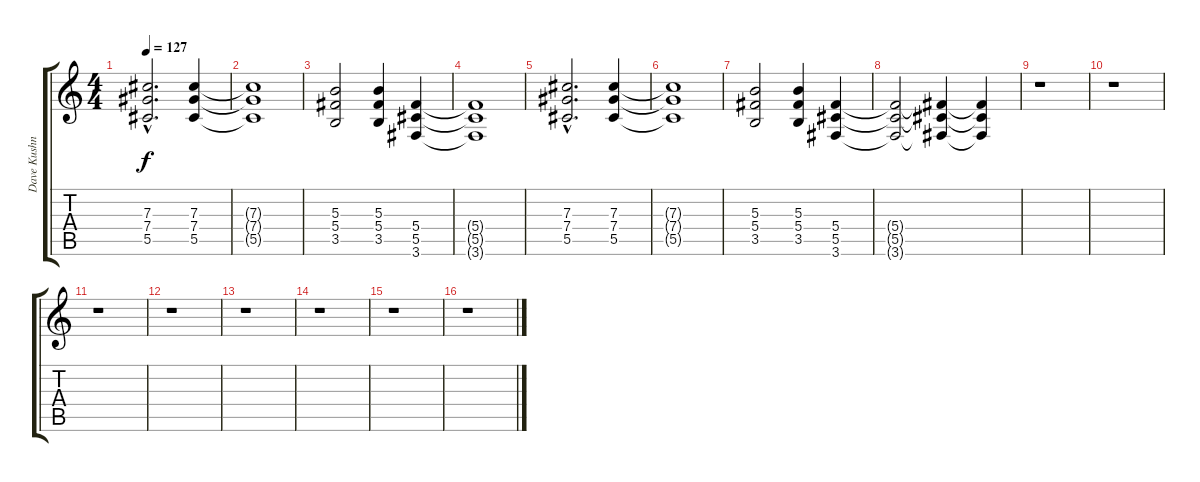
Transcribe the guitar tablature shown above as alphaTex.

\track ("Dave Kushner" "Dave Kushn") {instrument electricguitarclean}
\staff {score tabs}
\tuning (Eb4 Bb3 Gb3 Db3 Ab2 Eb2) {hide}
\ts (4 4)
\tempo 127
\clef g2
\ks c
(7.3{hac} 7.4{hac} 5.5{hac}).2{d dy f volume 14 instrument distortionguitar} (7.3 7.4 5.5).4 |
(7.3{t} 7.4{t} 5.5{t}).1 |
(5.3 5.4 3.5).2 (5.3 5.4 3.5).4 (5.4 5.5 3.6).4 |
(5.4{t} 5.5{t} 3.6{t}).1 |
(7.3{hac} 7.4{hac} 5.5{hac}).2{d} (7.3 7.4 5.5).4 |
(7.3{t} 7.4{t} 5.5{t}).1 |
(5.3 5.4 3.5).2 (5.3 5.4 3.5).4 (5.4 5.5 3.6).4 |
(5.4{t} 5.5{t} 3.6{t}).2 (5.4{t} 5.5{t} 3.6{t}).4{volume 13} (5.4{t} 5.5{t} 3.6{t}).4{volume 12} |
r.1 |
r.1 |
r.1 |
r.1 |
r.1 |
r.1 |
r.1 |
r.1
